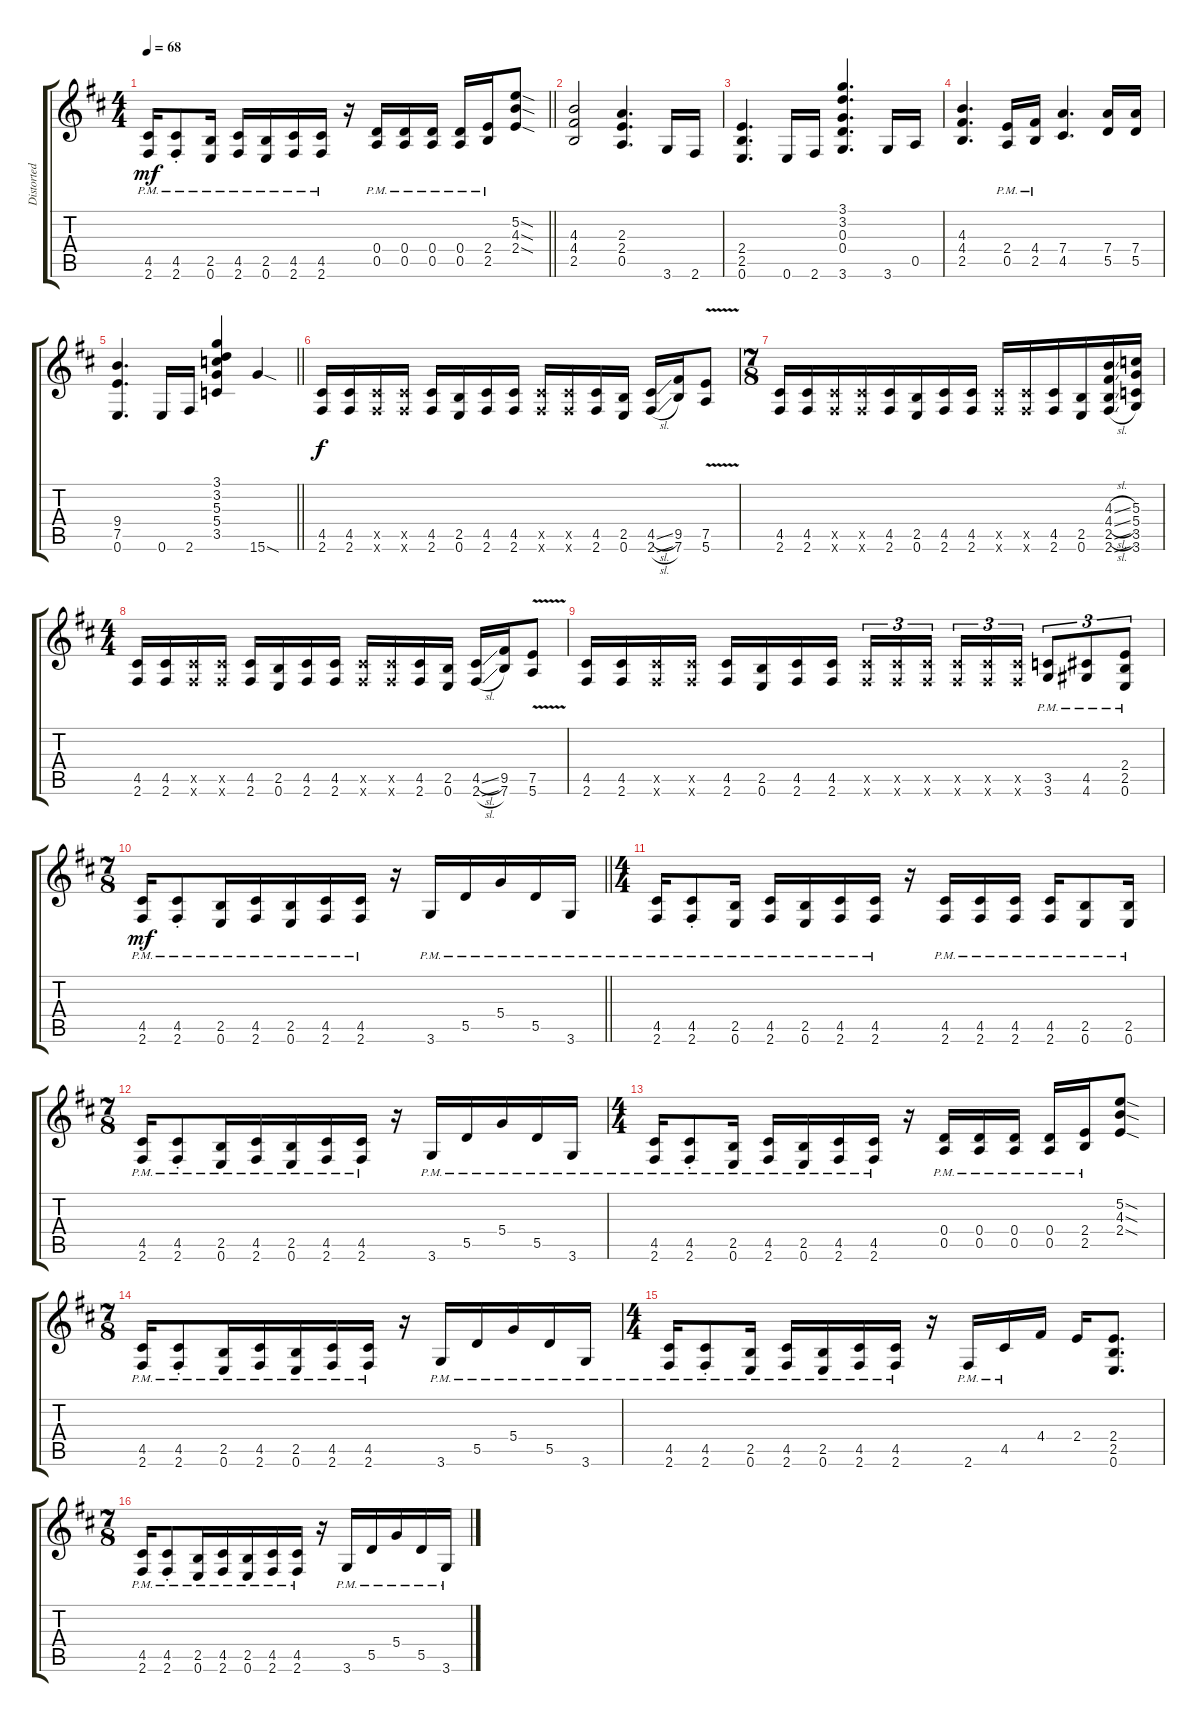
\track ("Distorted [Left]" "Distorted ") {instrument overdrivenguitar}
\staff {score tabs}
\tuning (E4 B3 G3 D3 A2 E2) {hide}
\ts (4 4)
\tempo 68
\clef g2
\barLineRight lightlight
\ks d
(4.5{pm} 2.6{pm}).16{dy mf} (4.5{pm st} 2.6{pm st}).8 (2.5{pm} 0.6{pm}).16 (4.5{pm} 2.6{pm}).16 (2.5{pm} 0.6{pm}).16 (4.5{pm} 2.6{pm}).16 (4.5{pm} 2.6{pm}).16 r.16 (0.4{pm} 0.5{pm}).16 (0.4{pm} 0.5{pm}).16 (0.4{pm} 0.5{pm}).16 (0.4{pm} 0.5{pm}).16 (2.4{pm} 2.5{pm}).16 (5.2{sod} 4.3{sod} 2.4{sod}).8 |
(4.3 4.4 2.5).2 (2.3 2.4 0.5).4{d} 3.6.16 2.6.16 |
(2.4 2.5 0.6).4{d} 0.6.16 2.6.16 (3.1 3.2 0.3 0.4 3.6).4{d} 3.6.16 0.5.16 |
(4.3 4.4 2.5).4{d} (2.4{pm} 0.5{pm}).16 (4.4{pm} 2.5{pm}).16 (7.4 4.5).4{d} (7.4 5.5).16 (7.4 5.5).16 |
\barLineRight lightlight
(9.4 7.5 0.6).4{d} 0.6.16 2.6.16 (3.1 3.2 5.3 5.4 3.5).4 15.6{sod}.4 |
(4.5 2.6).16{dy f} (4.5 2.6).16 (4.5{x} 2.6{x}).16 (4.5{x} 2.6{x}).16 (4.5 2.6).16 (2.5 0.6).16 (4.5 2.6).16 (4.5 2.6).16 (4.5{x} 2.6{x}).16 (4.5{x} 2.6{x}).16 (4.5 2.6).16 (2.5 0.6).16 (4.5{sl} 2.6{sl}).16 (9.5 7.6).16 (7.5{v} 5.6{v}).8 |
\ts (7 8)
(4.5 2.6).16 (4.5 2.6).16 (4.5{x} 2.6{x}).16 (4.5{x} 2.6{x}).16 (4.5 2.6).16 (2.5 0.6).16 (4.5 2.6).16 (4.5 2.6).16 (4.5{x} 2.6{x}).16 (4.5{x} 2.6{x}).16 (4.5 2.6).16 (2.5 0.6).16 (4.3{sl} 4.4{sl} 2.5{sl} 2.6{sl}).16 (5.3 5.4 3.5 3.6).16 |
\ts (4 4)
(4.5 2.6).16 (4.5 2.6).16 (4.5{x} 2.6{x}).16 (4.5{x} 2.6{x}).16 (4.5 2.6).16 (2.5 0.6).16 (4.5 2.6).16 (4.5 2.6).16 (4.5{x} 2.6{x}).16 (4.5{x} 2.6{x}).16 (4.5 2.6).16 (2.5 0.6).16 (4.5{sl} 2.6{sl}).16 (9.5 7.6).16 (7.5{v} 5.6{v}).8 |
(4.5 2.6).16 (4.5 2.6).16 (4.5{x} 2.6{x}).16 (4.5{x} 2.6{x}).16 (4.5 2.6).16 (2.5 0.6).16 (4.5 2.6).16 (4.5 2.6).16 (4.5{x} 2.6{x}).16{tu (3 2)} (4.5{x} 2.6{x}).16{tu (3 2)} (4.5{x} 2.6{x}).16{tu (3 2)} (4.5{x} 2.6{x}).16{tu (3 2)} (4.5{x} 2.6{x}).16{tu (3 2)} (4.5{x} 2.6{x}).16{tu (3 2)} (3.5{pm} 3.6{pm}).8{tu (3 2)} (4.5{pm} 4.6{pm}).8{tu (3 2)} (2.4{pm} 2.5{pm} 0.6{pm}).8{tu (3 2)} |
\ts (7 8)
\barLineRight lightlight
(4.5{pm} 2.6{pm}).16{dy mf} (4.5{pm st} 2.6{pm st}).8 (2.5{pm} 0.6{pm}).16 (4.5{pm} 2.6{pm}).16 (2.5{pm} 0.6{pm}).16 (4.5{pm} 2.6{pm}).16 (4.5{pm} 2.6{pm}).16 r.16 3.6{pm}.16 5.5{pm}.16 5.4{pm}.16 5.5{pm}.16 3.6{pm}.16 |
\ts (4 4)
(4.5{pm} 2.6{pm}).16 (4.5{pm st} 2.6{pm st}).8 (2.5{pm} 0.6{pm}).16 (4.5{pm} 2.6{pm}).16 (2.5{pm} 0.6{pm}).16 (4.5{pm} 2.6{pm}).16 (4.5{pm} 2.6{pm}).16 r.16 (4.5{pm} 2.6{pm}).16 (4.5{pm} 2.6{pm}).16 (4.5{pm} 2.6{pm}).16 (4.5{pm} 2.6{pm}).16 (2.5{pm} 0.6{pm}).8 (2.5{pm} 0.6{pm}).16 |
\ts (7 8)
(4.5{pm} 2.6{pm}).16 (4.5{pm st} 2.6{pm st}).8 (2.5{pm} 0.6{pm}).16 (4.5{pm} 2.6{pm}).16 (2.5{pm} 0.6{pm}).16 (4.5{pm} 2.6{pm}).16 (4.5{pm} 2.6{pm}).16 r.16 3.6{pm}.16 5.5{pm}.16 5.4{pm}.16 5.5{pm}.16 3.6{pm}.16 |
\ts (4 4)
(4.5{pm} 2.6{pm}).16 (4.5{pm st} 2.6{pm st}).8 (2.5{pm} 0.6{pm}).16 (4.5{pm} 2.6{pm}).16 (2.5{pm} 0.6{pm}).16 (4.5{pm} 2.6{pm}).16 (4.5{pm} 2.6{pm}).16 r.16 (0.4{pm} 0.5{pm}).16 (0.4{pm} 0.5{pm}).16 (0.4{pm} 0.5{pm}).16 (0.4{pm} 0.5{pm}).16 (2.4{pm} 2.5{pm}).16 (5.2{sod} 4.3{sod} 2.4{sod}).8 |
\ts (7 8)
(4.5{pm} 2.6{pm}).16 (4.5{pm st} 2.6{pm st}).8 (2.5{pm} 0.6{pm}).16 (4.5{pm} 2.6{pm}).16 (2.5{pm} 0.6{pm}).16 (4.5{pm} 2.6{pm}).16 (4.5{pm} 2.6{pm}).16 r.16 3.6{pm}.16 5.5{pm}.16 5.4{pm}.16 5.5{pm}.16 3.6{pm}.16 |
\ts (4 4)
(4.5{pm} 2.6{pm}).16 (4.5{pm st} 2.6{pm st}).8 (2.5{pm} 0.6{pm}).16 (4.5{pm} 2.6{pm}).16 (2.5{pm} 0.6{pm}).16 (4.5{pm} 2.6{pm}).16 (4.5{pm} 2.6{pm}).16 r.16 2.6{pm}.16 4.5{pm}.16 4.4.16 2.4.16 (2.4 2.5 0.6).8{d} |
\ts (7 8)
(4.5{pm} 2.6{pm}).16 (4.5{pm st} 2.6{pm st}).8 (2.5{pm} 0.6{pm}).16 (4.5{pm} 2.6{pm}).16 (2.5{pm} 0.6{pm}).16 (4.5{pm} 2.6{pm}).16 (4.5{pm} 2.6{pm}).16 r.16 3.6{pm}.16 5.5{pm}.16 5.4{pm}.16 5.5{pm}.16 3.6{pm}.16
